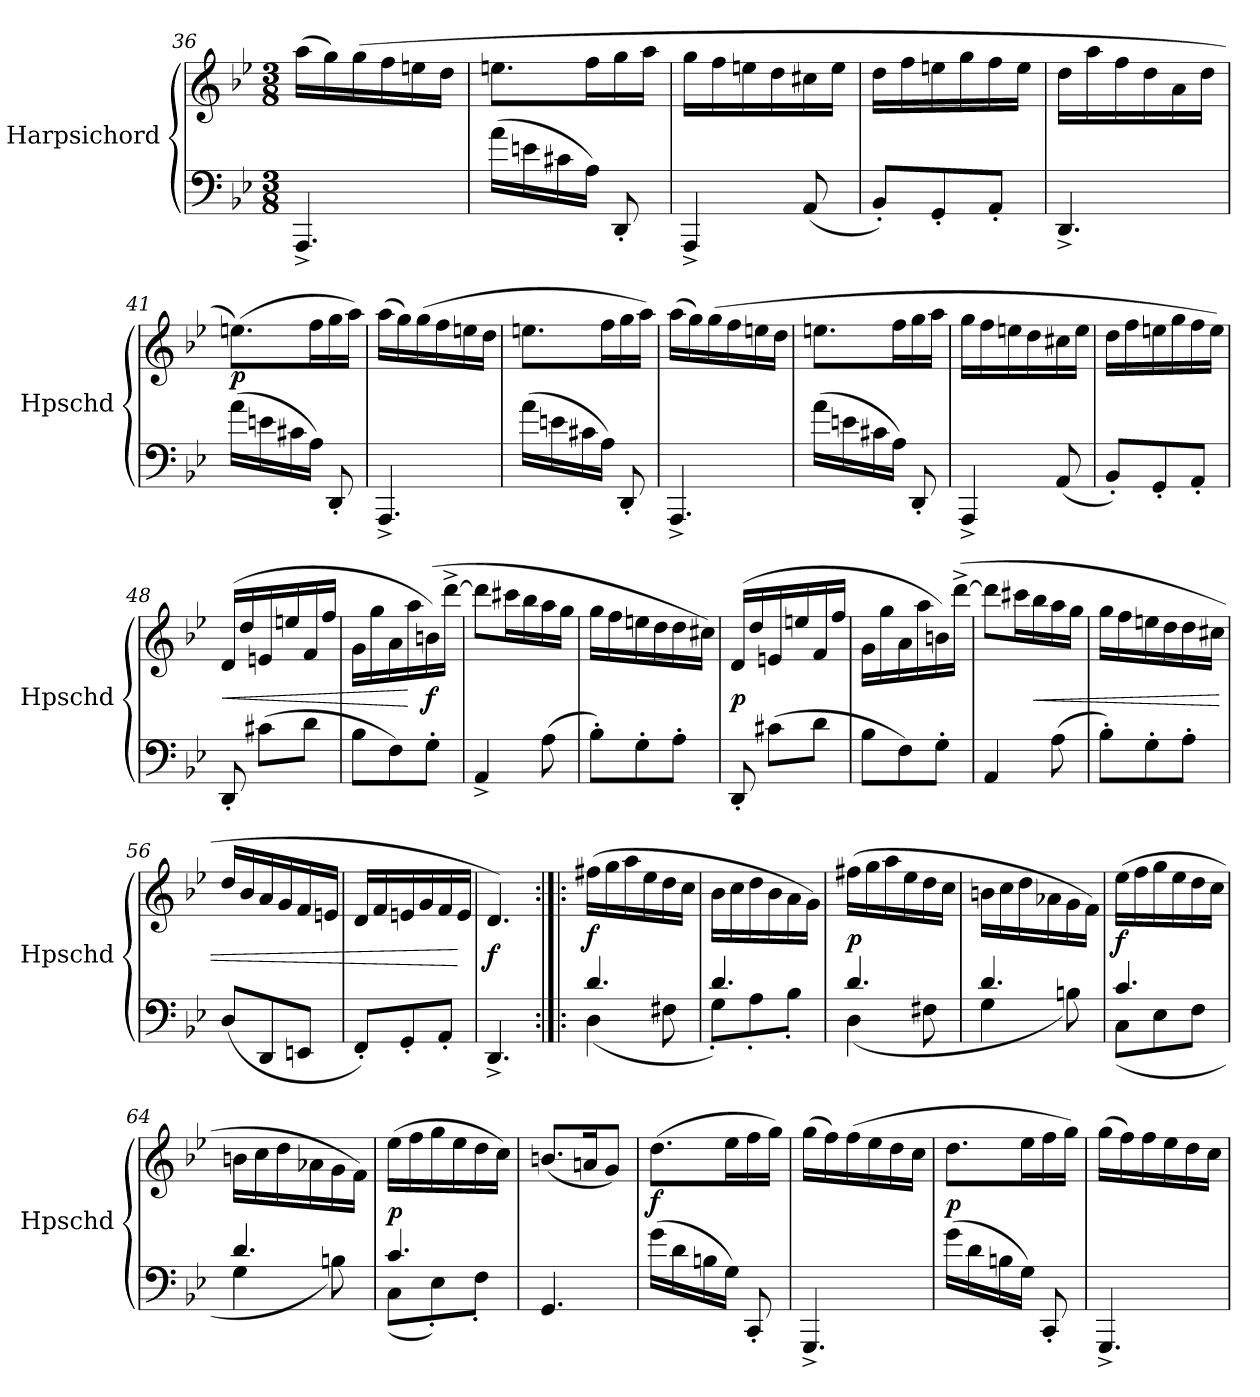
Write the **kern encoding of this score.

**kern	**kern	**dynam
*part1	*part1	*part1
*staff2	*staff1	*staff1/2
*I"Harpsichord	*	*
*I'Hpschd	*	*
*clefF4	*clefG2	*
*k[b-e-]	*k[b-e-]	*
*B-:	*B-:	*
*M3/8	*M3/8	*
=36	=36	=36
4.AAA^/	(16aa\LL	.
.	16gg\)	.
.	(16gg\	.
.	16ff\	.
.	16een\	.
.	16dd\JJ	.
=37	=37	=37
(16a\LL	8.een\L	.
16en\	.	.
16c#X\	.	.
16A\JJ)	16ff\L	.
8DD'/	16gg\	.
.	16aa\JJ	.
=38	=38	=38
4AAA^/	16gg\LL	.
.	16ff\	.
.	16een\	.
.	16dd\	.
(8AA/	16cc#X\	.
.	16ee\JJ	.
=39	=39	=39
8BB-'/L)	16dd\LL	.
.	16ff\	.
8GG'/	16een\	.
.	16gg\	.
8AA'/J	16ff\	.
.	16ee\JJ	.
=40	=40	=40
4.DD^/	16dd\LL	.
.	16aa\	.
.	16ff\	.
.	16dd\	.
.	16a\	.
.	16dd\JJ	.
=41	=41	=41
(16a\LL	(8.een\L)	p
16en\	.	.
16c#X\	.	.
16A\JJ)	16ff\L	.
8DD'/	16gg\	.
.	16aa\JJ)	.
=42	=42	=42
4.AAA^/	(16aa\LL	.
.	16gg\)	.
.	(16gg\	.
.	16ff\	.
.	16een\	.
.	16dd\JJ	.
=43	=43	=43
(16a\LL	8.een\L	.
16en\	.	.
16c#X\	.	.
16A\JJ)	16ff\L	.
8DD'/	16gg\	.
.	16aa\JJ)	.
=44	=44	=44
4.AAA^/	(16aa\LL	.
.	16gg\)	.
.	(16gg\	.
.	16ff\	.
.	16een\	.
.	16dd\JJ	.
=45	=45	=45
(16a\LL	8.een\L	.
16en\	.	.
16c#X\	.	.
16A\JJ)	16ff\L	.
8DD'/	16gg\	.
.	16aa\JJ	.
=46	=46	=46
4AAA^/	16gg\LL	.
.	16ff\	.
.	16een\	.
.	16dd\	.
(8AA/	16cc#X\	.
.	16ee\JJ	.
=47	=47	=47
8BB-'/L)	16dd\LL	.
.	16ff\	.
8GG'/	16een\	.
.	16gg\	.
8AA'/J	16ff\	.
.	16ee\JJ)	.
=48	=48	=48
8DD'/	(16d/LL	<
.	16dd/	.
(8c#X\L	16en/	.
.	16een/	.
8d\J	16f/	.
.	16ff/JJ	.
=49	=49	=49
8B-\L	16g\LL	.
.	16gg\	.
8F\)	16a\	.
.	16aa\	[
8G'\J	(16bn\)	f
.	[16ddd^\JJ	.
=50	=50	=50
4AA^/	8ddd\L]	.
.	16ccc#X\L	.
.	16bb-\	.
(8A\	16aa\	.
.	16gg\JJ	.
=51	=51	=51
8B-'\L)	16gg\LL	.
.	16ff\	.
8G'\	16een\	.
.	16dd\	.
8A'\J	16dd\	.
.	16cc#X\JJ)	.
=52	=52	=52
8DD'/	(16d/LL	p
.	16dd/	.
(8c#X\L	16en/	.
.	16een/	.
8d\J	16f/	.
.	16ff/JJ	.
=53	=53	=53
8B-\L	16g\LL	.
.	16gg\	.
8F\)	16a\	.
.	16aa\	.
8G'\J	16bn\)	.
.	([16ddd^\JJ	.
=54	=54	=54
4AA/	8ddd\L]	.
.	16ccc#X\L	.
.	16bb-\	<
(8A\	16aa\	.
.	16gg\JJ	.
=55	=55	=55
8B-'\L)	16gg\LL	.
.	16ff\	.
8G'\	16een\	.
.	16dd\	.
8A'\J	16dd\	.
.	16cc#X\JJ	.
=56	=56	=56
(8D/L	16dd/LL	.
.	16b-/	.
8DD/	16a/	.
.	16g/	.
8EEn/J	16f/	.
.	16en/JJ	.
=57	=57	=57
8FF'/L)	16d/LL	.
.	16f/	.
8GG'/	16en/	.
.	16g/	.
8AA'/J	16f/	.
.	16e/JJ	[
=58	=58	=58
4.DD^/	4.d/)	f
=59:|!|:	=59:|!|:	=59:|!|:
*^	*	*
4.d/	(4D\	(16ff#X\LL	f
.	.	16gg\	.
.	.	16aa\	.
.	.	16ee-\	.
.	8F#X\	16dd\	.
.	.	16cc\JJ	.
=60	=60	=60	=60
4.d/	8G'\L)	16b-\LL	.
.	.	16cc\	.
.	8A'\	16dd\	.
.	.	16b-\	.
.	8B-'\J	16a\	.
.	.	16g\JJ)	.
=61	=61	=61	=61
4.d/	(4D\	(16ff#X\LL	p
.	.	16gg\	.
.	.	16aa\	.
.	.	16ee-\	.
.	8F#X\	16dd\	.
.	.	16cc\JJ	.
=62	=62	=62	=62
4.d/	4G\	16bn\LL	.
.	.	16cc\	.
.	.	16dd\	.
.	.	16a-X\	.
.	8Bn\)	16g\	.
.	.	16f\JJ)	.
=63	=63	=63	=63
4.c/	(8C\L	(16ee-\LL	f
.	.	16ff\	.
.	8E-\	16gg\	.
.	.	16ee-\	.
.	8F\J	16dd\	.
.	.	16cc\JJ	.
=64	=64	=64	=64
4.d/	4G\	16bn\LL	.
.	.	16cc\	.
.	.	16dd\	.
.	.	16a-X\	.
.	8Bn\)	16g\	.
.	.	16f\JJ)	.
=65	=65	=65	=65
4.c/	(8C\L	(16ee-\LL	p
.	.	16ff\	.
.	8E-'\)	16gg\	.
.	.	16ee-\	.
.	8F'\J	16dd\	.
.	.	16cc\JJ)	.
*v	*v	*	*
=66	=66	=66
4.GG/	(8.bn/L	.
.	16an/K	.
.	8g/J)	.
=67	=67	=67
(16g\LL	(8.dd\L	f
16d\	.	.
16Bn\	.	.
16G\JJ)	16ee-\L	.
8CC'/	16ff\	.
.	16gg\JJ)	.
=68	=68	=68
4.GGG^/	(16gg\LL	.
.	16ff\)	.
.	(16ff\	.
.	16ee-\	.
.	16dd\	.
.	16cc\JJ	.
=69	=69	=69
(16g\LL	8.dd\L	p
16d\	.	.
16Bn\	.	.
16G\JJ)	16ee-\L	.
8CC'/	16ff\	.
.	16gg\JJ)	.
=70	=70	=70
4.GGG^/	(16gg\LL	.
.	16ff\)	.
.	16ff\	.
.	16ee-\	.
.	16dd\	.
.	16cc\JJ	.
=	=	=
*-	*-	*-
